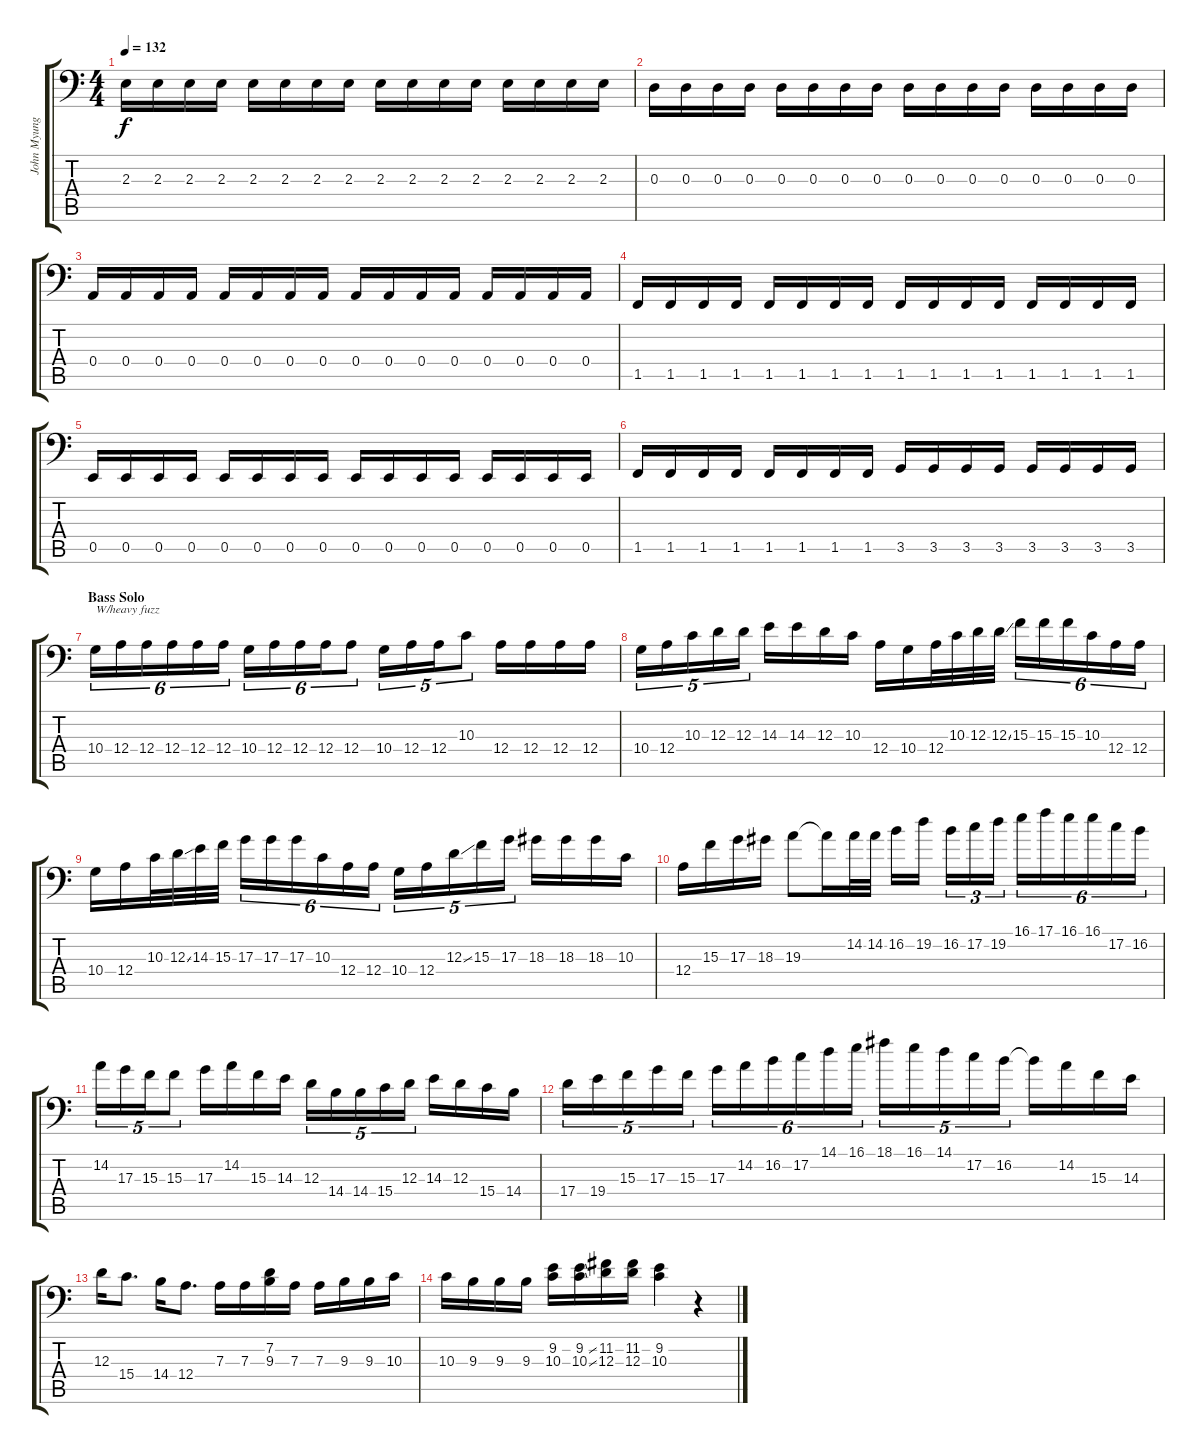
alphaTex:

\track ("John Myung Effects" "John Myung") {instrument distortionguitar}
\staff {score tabs}
\tuning (C3 G2 D2 A1 E1 B0) {hide}
\ts (4 4)
\tempo 132
\clef f4
\ks c
2.3.16{dy f} 2.3.16 2.3.16 2.3.16 2.3.16 2.3.16 2.3.16 2.3.16 2.3.16 2.3.16 2.3.16 2.3.16 2.3.16 2.3.16 2.3.16 2.3.16 |
0.3.16 0.3.16 0.3.16 0.3.16 0.3.16 0.3.16 0.3.16 0.3.16 0.3.16 0.3.16 0.3.16 0.3.16 0.3.16 0.3.16 0.3.16 0.3.16 |
0.4.16 0.4.16 0.4.16 0.4.16 0.4.16 0.4.16 0.4.16 0.4.16 0.4.16 0.4.16 0.4.16 0.4.16 0.4.16 0.4.16 0.4.16 0.4.16 |
1.5.16 1.5.16 1.5.16 1.5.16 1.5.16 1.5.16 1.5.16 1.5.16 1.5.16 1.5.16 1.5.16 1.5.16 1.5.16 1.5.16 1.5.16 1.5.16 |
0.5.16 0.5.16 0.5.16 0.5.16 0.5.16 0.5.16 0.5.16 0.5.16 0.5.16 0.5.16 0.5.16 0.5.16 0.5.16 0.5.16 0.5.16 0.5.16 |
1.5.16 1.5.16 1.5.16 1.5.16 1.5.16 1.5.16 1.5.16 1.5.16 3.5.16 3.5.16 3.5.16 3.5.16 3.5.16 3.5.16 3.5.16 3.5.16 |
\section ("" "Bass Solo")
10.4.16{tu (6 4) txt "W/heavy fuzz"} 12.4.16{tu (6 4)} 12.4.16{tu (6 4)} 12.4.16{tu (6 4)} 12.4.16{tu (6 4)} 12.4.16{tu (6 4)} 10.4.16{tu (6 4)} 12.4.16{tu (6 4)} 12.4.16{tu (6 4)} 12.4.16{tu (6 4)} 12.4.8{tu (6 4)} 10.4.16{tu (5 4)} 12.4.16{tu (5 4)} 12.4.16{tu (5 4)} 10.3.8{tu (5 4)} 12.4.16 12.4.16 12.4.16 12.4.16 |
10.4.16{tu (5 4)} 12.4.16{tu (5 4)} 10.3.16{tu (5 4)} 12.3.16{tu (5 4)} 12.3.16{tu (5 4)} 14.3.16 14.3.16 12.3.16 10.3.16 12.4.16 10.4.16 12.4.32 10.3.32 12.3.32 12.3{ss}.32 15.3.16{tu (6 4)} 15.3.16{tu (6 4)} 15.3.16{tu (6 4)} 10.3.16{tu (6 4)} 12.4.16{tu (6 4)} 12.4.16{tu (6 4)} |
10.4.16 12.4.16 10.3.32 12.3{ss}.32 14.3.32 15.3.32 17.3.16{tu (6 4)} 17.3.16{tu (6 4)} 17.3.16{tu (6 4)} 10.3.16{tu (6 4)} 12.4.16{tu (6 4)} 12.4.16{tu (6 4)} 10.4.16{tu (5 4)} 12.4.16{tu (5 4)} 12.3{ss}.16{tu (5 4)} 15.3.16{tu (5 4)} 17.3.16{tu (5 4)} 18.3.16 18.3.16 18.3.16 10.3.16 |
12.4.16 15.3.16 17.3.16 18.3.16 19.3.8 19.3{t}.16 14.2.32 14.2.32 16.2.16 19.2.16 16.2.16{tu (3 2)} 17.2.16{tu (3 2)} 19.2.16{tu (3 2)} 16.1.16{tu (6 4)} 17.1.16{tu (6 4)} 16.1.16{tu (6 4)} 16.1.16{tu (6 4)} 17.2.16{tu (6 4)} 16.2.16{tu (6 4)} |
14.2.16{tu (5 4)} 17.3.16{tu (5 4)} 15.3.16{tu (5 4)} 15.3.8{tu (5 4)} 17.3.16 14.2.16 15.3.16 14.3.16 12.3.16{tu (5 4)} 14.4.16{tu (5 4)} 14.4.16{tu (5 4)} 15.4.16{tu (5 4)} 12.3.16{tu (5 4)} 14.3.16 12.3.16 15.4.16 14.4.16 |
17.4.16{tu (5 4)} 19.4.16{tu (5 4)} 15.3.16{tu (5 4)} 17.3.16{tu (5 4)} 15.3.16{tu (5 4)} 17.3.16{tu (6 4)} 14.2.16{tu (6 4)} 16.2.16{tu (6 4)} 17.2.16{tu (6 4)} 14.1.16{tu (6 4)} 16.1.16{tu (6 4)} 18.1.16{tu (5 4)} 16.1.16{tu (5 4)} 14.1.16{tu (5 4)} 17.2.16{tu (5 4)} 16.2.16{tu (5 4)} 16.2{t}.16 14.2.16 15.3.16 14.3.16 |
12.3.16 15.4.8{d} 14.4.16 12.4.8{d} 7.3.16 7.3.16 (7.2 9.3).16 7.3.16 7.3.16 9.3.16 9.3.16 10.3.16 |
10.3.16 9.3.16 9.3.16 9.3.16 (9.2 10.3).16 (9.2{ss} 10.3{ss}).16 (11.2 12.3).16 (11.2 12.3).16 (9.2 10.3).4 r.4
